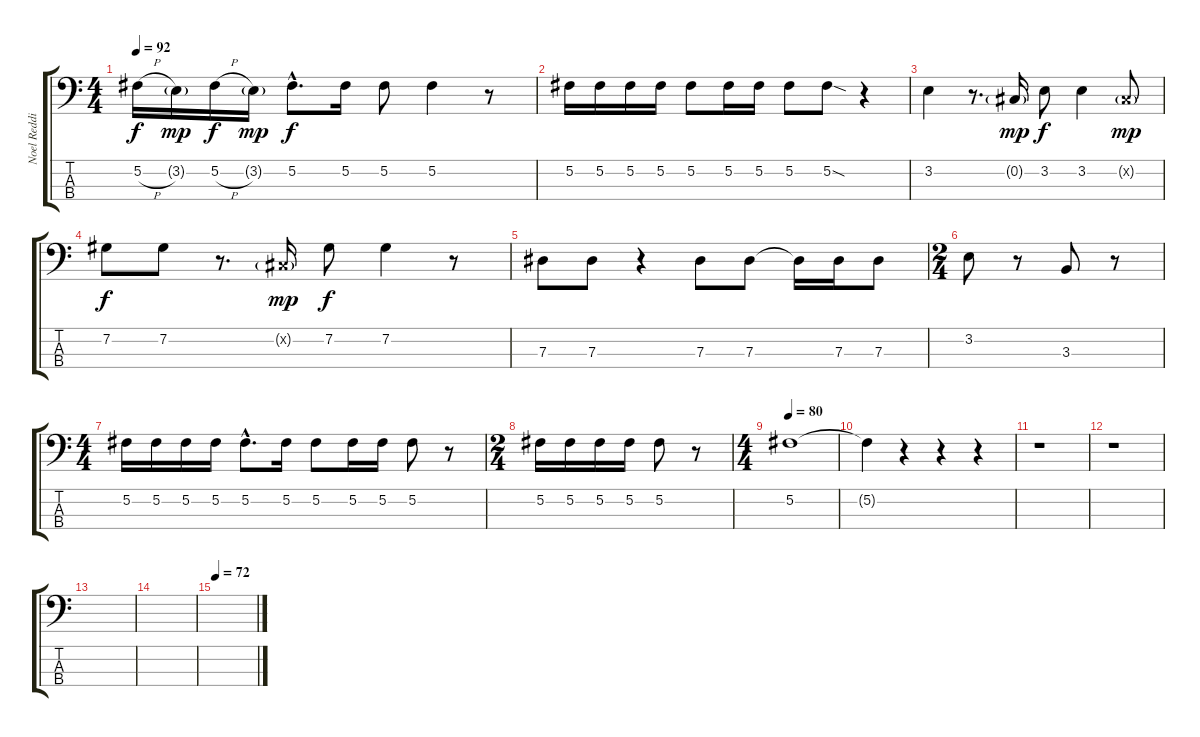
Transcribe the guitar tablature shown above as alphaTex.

\track ("Noel Redding" "Noel Reddi") {instrument electricbasspick}
\staff {score tabs}
\tuning (Gb2 Db2 Ab1 Eb1) {hide}
\ts (4 4)
\tempo 92
\clef f4
\ks c
5.2{h}.16{dy f} 3.2{g}.16{dy mp} 5.2{h}.16{dy f} 3.2{g}.16{dy mp} 5.2{hac}.8{d dy f} 5.2.16 5.2.8 5.2.4 r.8 |
5.2.16 5.2.16 5.2.16 5.2.16 5.2.8 5.2.16 5.2.16 5.2.8 5.2{sod}.8 r.4 |
3.2.4 r.8{d} 0.2{g}.16{dy mp} 3.2.8{dy f} 3.2.4 0.2{g x}.8{dy mp} |
7.2.8{dy f} 7.2.8 r.8{d} 0.2{g x}.16{dy mp} 7.2.8{dy f} 7.2.4 r.8 |
7.3.8 7.3.8 r.4 7.3.8 7.3.8 7.3{t}.16 7.3.16 7.3.8 |
\ts (2 4)
3.2.8 r.8 3.3.8 r.8 |
\ts (4 4)
5.2.16 5.2.16 5.2.16 5.2.16 5.2{hac}.8{d} 5.2.16 5.2.8 5.2.16 5.2.16 5.2.8 r.8 |
\ts (2 4)
5.2.16 5.2.16 5.2.16 5.2.16 5.2.8 r.8 |
\ts (4 4)
\tempo 80
5.2.1 |
5.2{t}.4 r.4 r.4 r.4 |
r.1 |
r.1 |
|
|
\tempo 72
